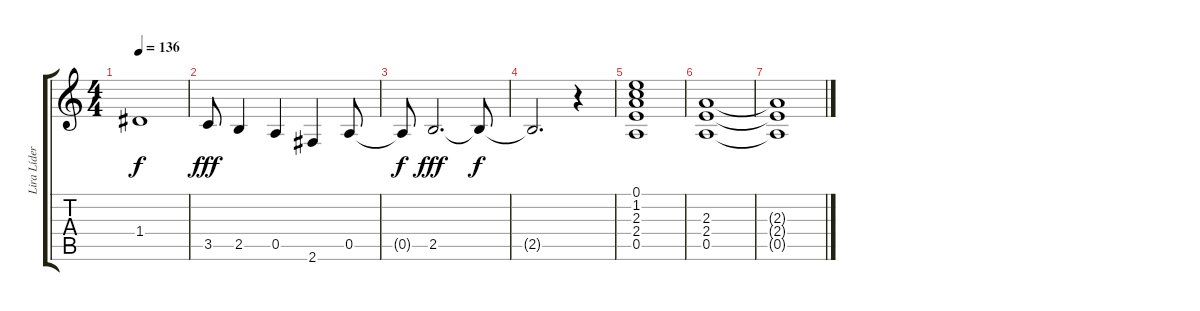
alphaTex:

\track ("Lira Líder" "Lira Líder") {instrument overdrivenguitar}
\staff {score tabs}
\tuning (E4 B3 G3 D3 A2 E2) {hide}
\ts (4 4)
\tempo 136
\clef g2
\ks c
1.4{t}.1{dy f} |
3.5.8{dy fff} 2.5.4 0.5.4 2.6.4 0.5.8 |
0.5{t}.8{dy f} 2.5.2{d dy fff} 2.5{t}.8{dy f} |
2.5{t}.2{d} r.4 |
(0.1 1.2 2.3 2.4 0.5).1 |
(2.3 2.4 0.5).1 |
(2.3{t} 2.4{t} 0.5{t}).1
